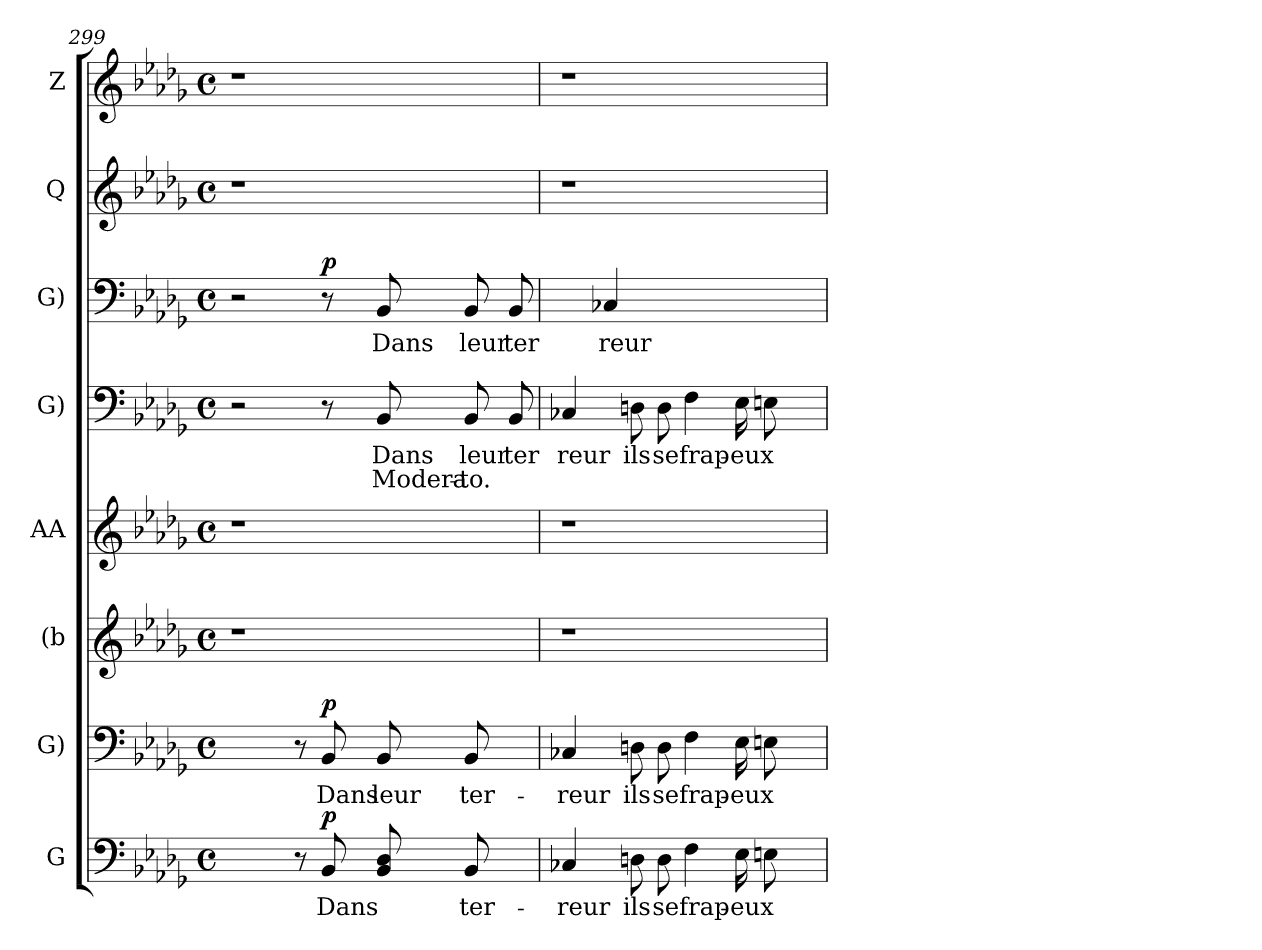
**kern	**text	**dynam	**kern	**text	**dynam	**kern	**kern	**kern	**text	**text	**kern	**text	**dynam	**kern	**kern
*part8	*part8	*part8	*part7	*part7	*part7	*part6	*part5	*part4	*part4	*part4	*part3	*part3	*part3	*part2	*part1
*staff8	*staff8	*staff8	*staff7	*staff7	*staff7	*staff6	*staff5	*staff4	*staff4	*staff4	*staff3	*staff3	*staff3	*staff2	*staff1
*I"G	*	*	*I"G)	*	*	*I"(b	*I"AA	*I"G)	*	*	*I"G)	*	*	*I"Q	*I"Z
!!LO:PB:g=z
*clefF4	*	*	*clefF4	*	*	*clefG2	*clefG2	*clefF4	*	*	*clefF4	*	*	*clefG2	*clefG2
*k[b-e-a-d-g-]	*	*	*k[b-e-a-d-g-]	*	*	*k[b-e-a-d-g-]	*k[b-e-a-d-g-]	*k[b-e-a-d-g-]	*	*	*k[b-e-a-d-g-]	*	*	*k[b-e-a-d-g-]	*k[b-e-a-d-g-]
*M4/4	*	*	*M4/4	*	*	*M4/4	*M4/4	*M4/4	*	*	*M4/4	*	*	*M4/4	*M4/4
*met(c)	*	*	*met(c)	*	*	*met(c)	*met(c)	*met(c)	*	*	*met(c)	*	*	*met(c)	*met(c)
=299	=299	=299	=299	=299	=299	=299	=299	=299	=299	=299	=299	=299	=299	=299	=299
2ryy	.	.	2ryy	.	.	1r	1r	2r	.	.	2r	.	.	1r	1r
8r	.	.	8r	.	.	.	.	8ryy	.	.	8ryy	.	.	.	.
!	!	!LO:DY:a	!	!	!LO:DY:a	!	!	!	!	!	!	!	!LO:DY:a	!	!
8BB-i/	Dans	p	8BB-i/	Dans	p	.	.	8r	.	.	8r	.	p	.	.
8D-i/ 8BB-i/	.	.	8BB-i/	leur	.	.	.	8BB-i/	Dans	Modera-	8BB-i/	Dans	.	.	.
8BB-i/	ter-	.	8BB-i/	ter-	.	.	.	8BB-i/	leur	to.	8BB-i/	leur	.	.	.
8ryy	.	.	8ryy	.	.	8ryy	8ryy	8BB-i/	ter	.	8BB-i/	ter	.	8ryy	8ryy
=300	=300	=300	=300	=300	=300	=300	=300	=300	=300	=300	=300	=300	=300	=300	=300
4C-Xi/	reur	.	4C-Xi/	reur	.	1r	1r	4C-Xi/	reur	.	4ryy	.	.	1r	1r
8ryy	.	.	8ryy	.	.	.	.	8ryy	.	.	4C-Xi/	reur	.	.	.
8Dni\	ils	.	8Dni\	ils	.	.	.	8Dni\	ils	.	.	.	.	.	.
8Di\	se	.	8Di\	se	.	.	.	8Di\	se	.	2ryy	.	.	.	.
4Fi\	frap-	.	4Fi\	frap-	.	.	.	4Fi\	frap-	.	.	.	.	.	.
16E-i\	eux	.	16E-i\	eux	.	.	.	16E-i\	eux	.	.	.	.	.	.
!LO:N:vis=8	!	!	!LO:N:vis=8	!	!	!	!	!LO:N:vis=8	!	!	!	!	!	!	!
8.Ej\	.	.	8.Ej\	.	.	.	.	8.Ej\	.	.	.	.	.	.	.
.	.	.	.	.	.	8.ryy	8.ryy	.	.	.	8.ryy	.	.	8.ryy	8.ryy
16ryy	.	.	16ryy	.	.	.	.	16ryy	.	.	.	.	.	.	.
=	=	=	=	=	=	=	=	=	=	=	=	=	=	=	=
*-	*-	*-	*-	*-	*-	*-	*-	*-	*-	*-	*-	*-	*-	*-	*-
